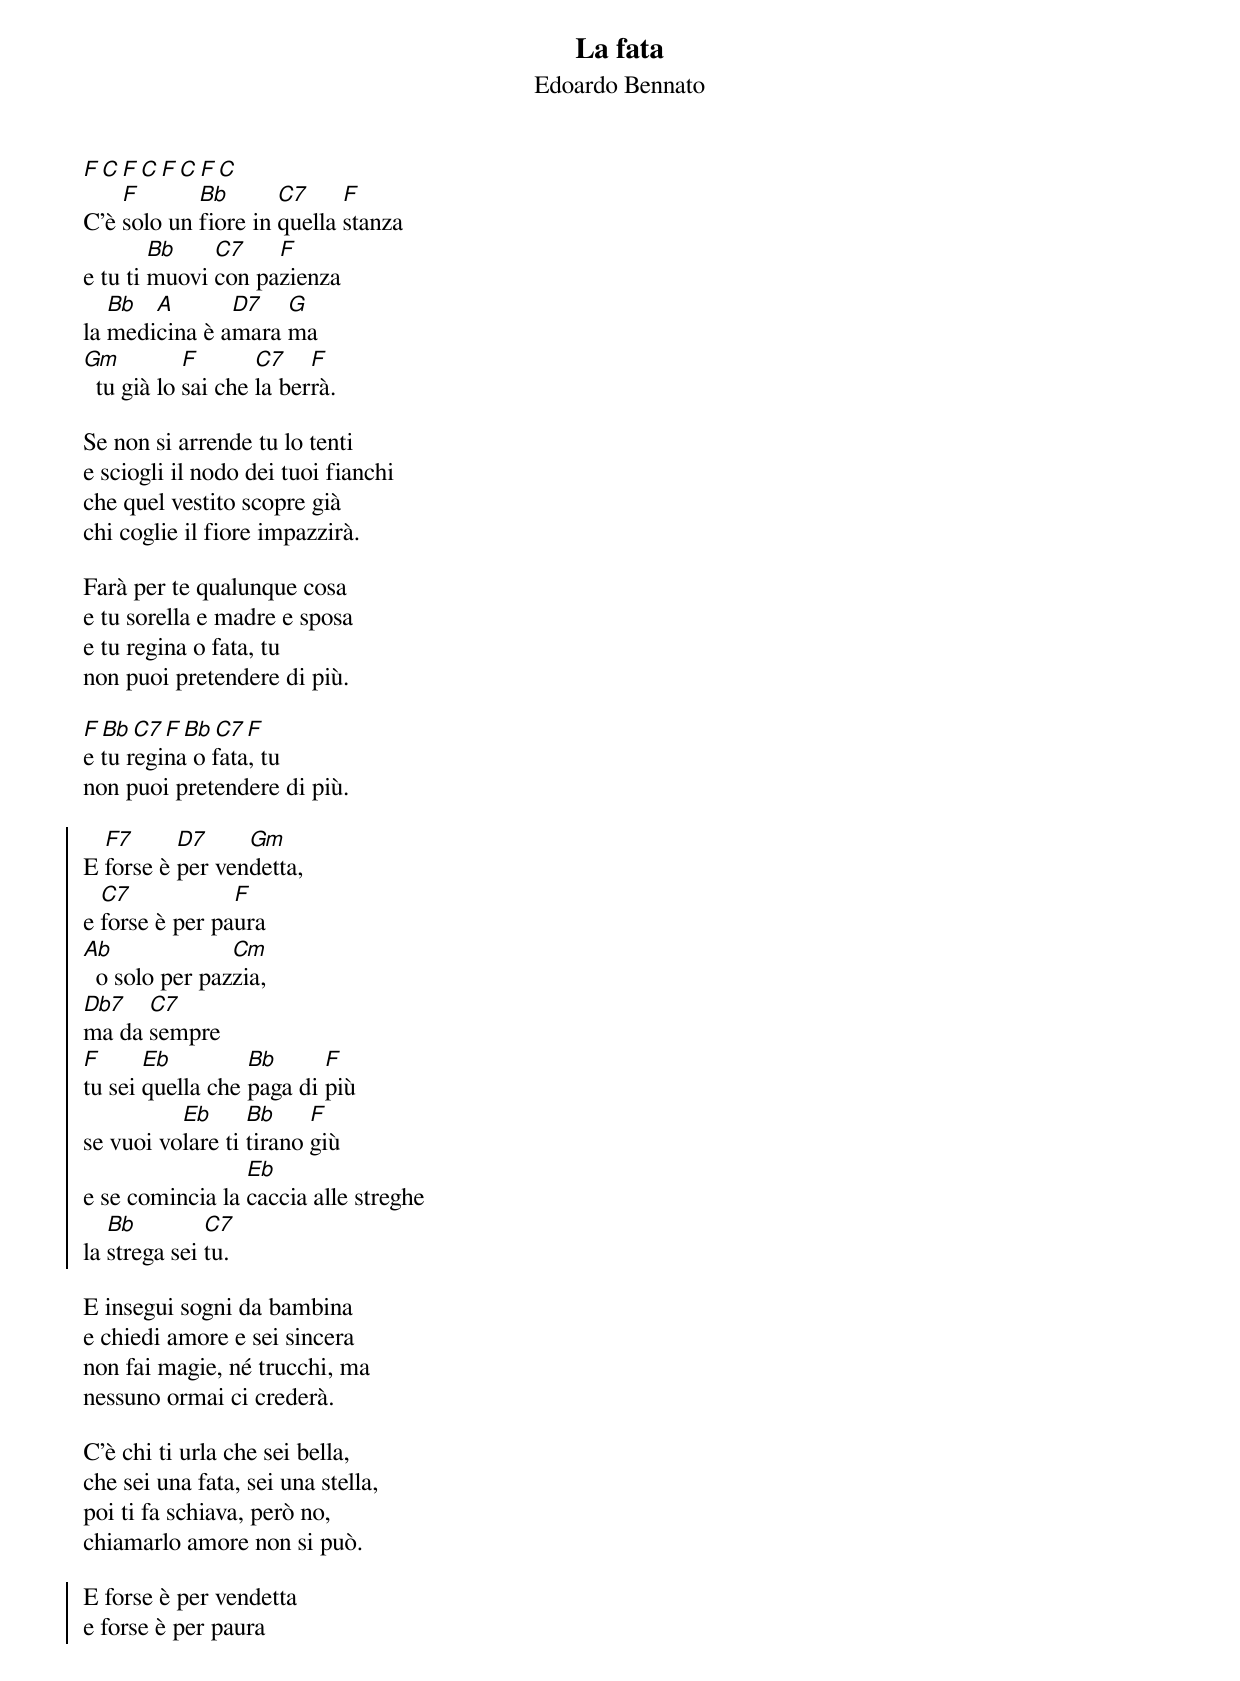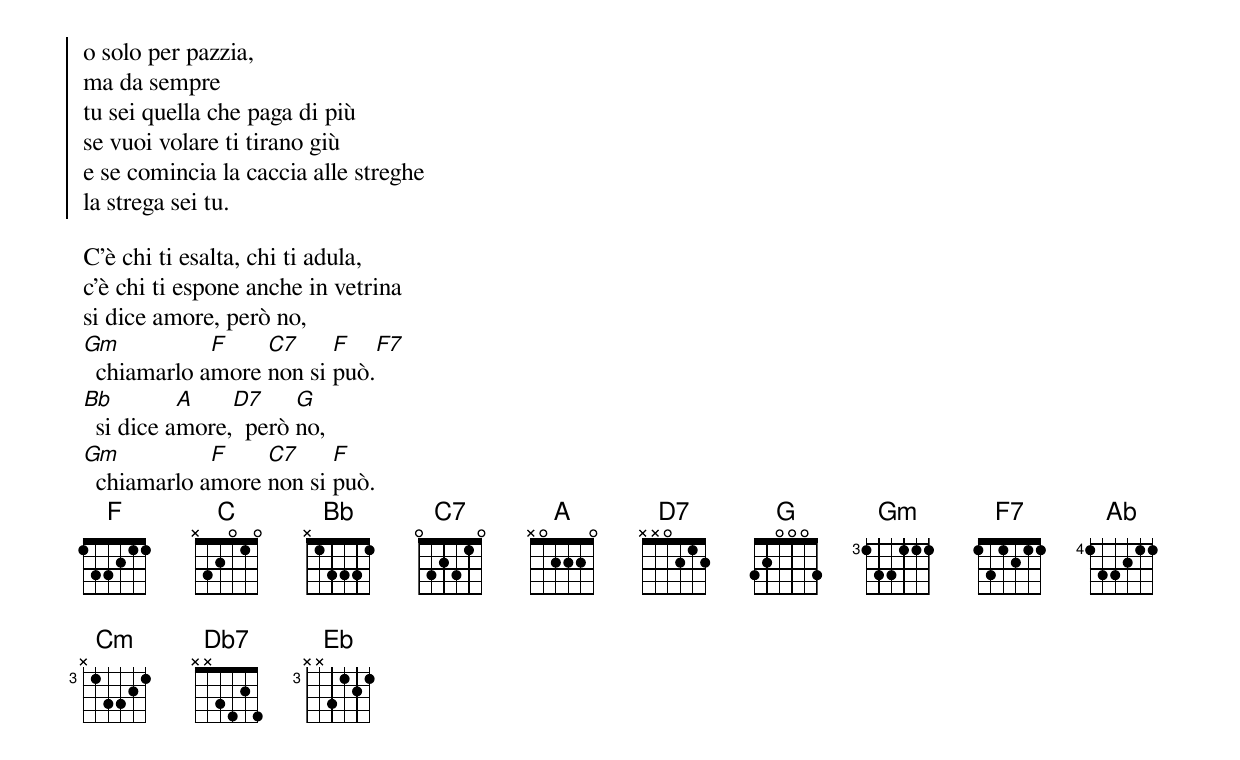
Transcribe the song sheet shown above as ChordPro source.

{title: La fata}
{subtitle: Edoardo Bennato}

[F][C][F][C][F][C][F][C]
C'è [F]solo un [Bb]fiore in [C7]quella [F]stanza
e tu ti [Bb]muovi [C7]con pa[F]zienza
la [Bb]medi[A]cina è a[D7]mara [G]ma
[Gm]  tu già lo [F]sai che [C7]la ber[F]rà.

Se non si arrende tu lo tenti
e sciogli il nodo dei tuoi fianchi
che quel vestito scopre già
chi coglie il fiore impazzirà.

Farà per te qualunque cosa
e tu sorella e madre e sposa
e tu regina o fata, tu
non puoi pretendere di più.

[F][Bb][C7][F][Bb][C7][F]
e tu regina o fata, tu
non puoi pretendere di più.

{soc}
E [F7]forse è [D7]per ven[Gm]detta,
e [C7]forse è per pa[F]ura
[Ab]  o solo per paz[Cm]zia,
[Db7]ma da [C7]sempre
[F]tu sei [Eb]quella che [Bb]paga di [F]più
se vuoi vo[Eb]lare ti [Bb]tirano [F]giù
e se comincia la [Eb]caccia alle streghe
la [Bb]strega sei [C7]tu.
{eoc}

E insegui sogni da bambina
e chiedi amore e sei sincera
non fai magie, né trucchi, ma
nessuno ormai ci crederà.

C'è chi ti urla che sei bella,
che sei una fata, sei una stella,
poi ti fa schiava, però no,
chiamarlo amore non si può.

{soc}
E forse è per vendetta
e forse è per paura
o solo per pazzia,
ma da sempre
tu sei quella che paga di più
se vuoi volare ti tirano giù
e se comincia la caccia alle streghe
la strega sei tu.
{eoc}

C'è chi ti esalta, chi ti adula,
c'è chi ti espone anche in vetrina
si dice amore, però no,
[Gm]  chiamarlo a[F]more [C7]non si [F]può.[F7]
[Bb]  si dice a[A]more,[D7]  però [G]no,
[Gm]  chiamarlo a[F]more [C7]non si [F]può.
